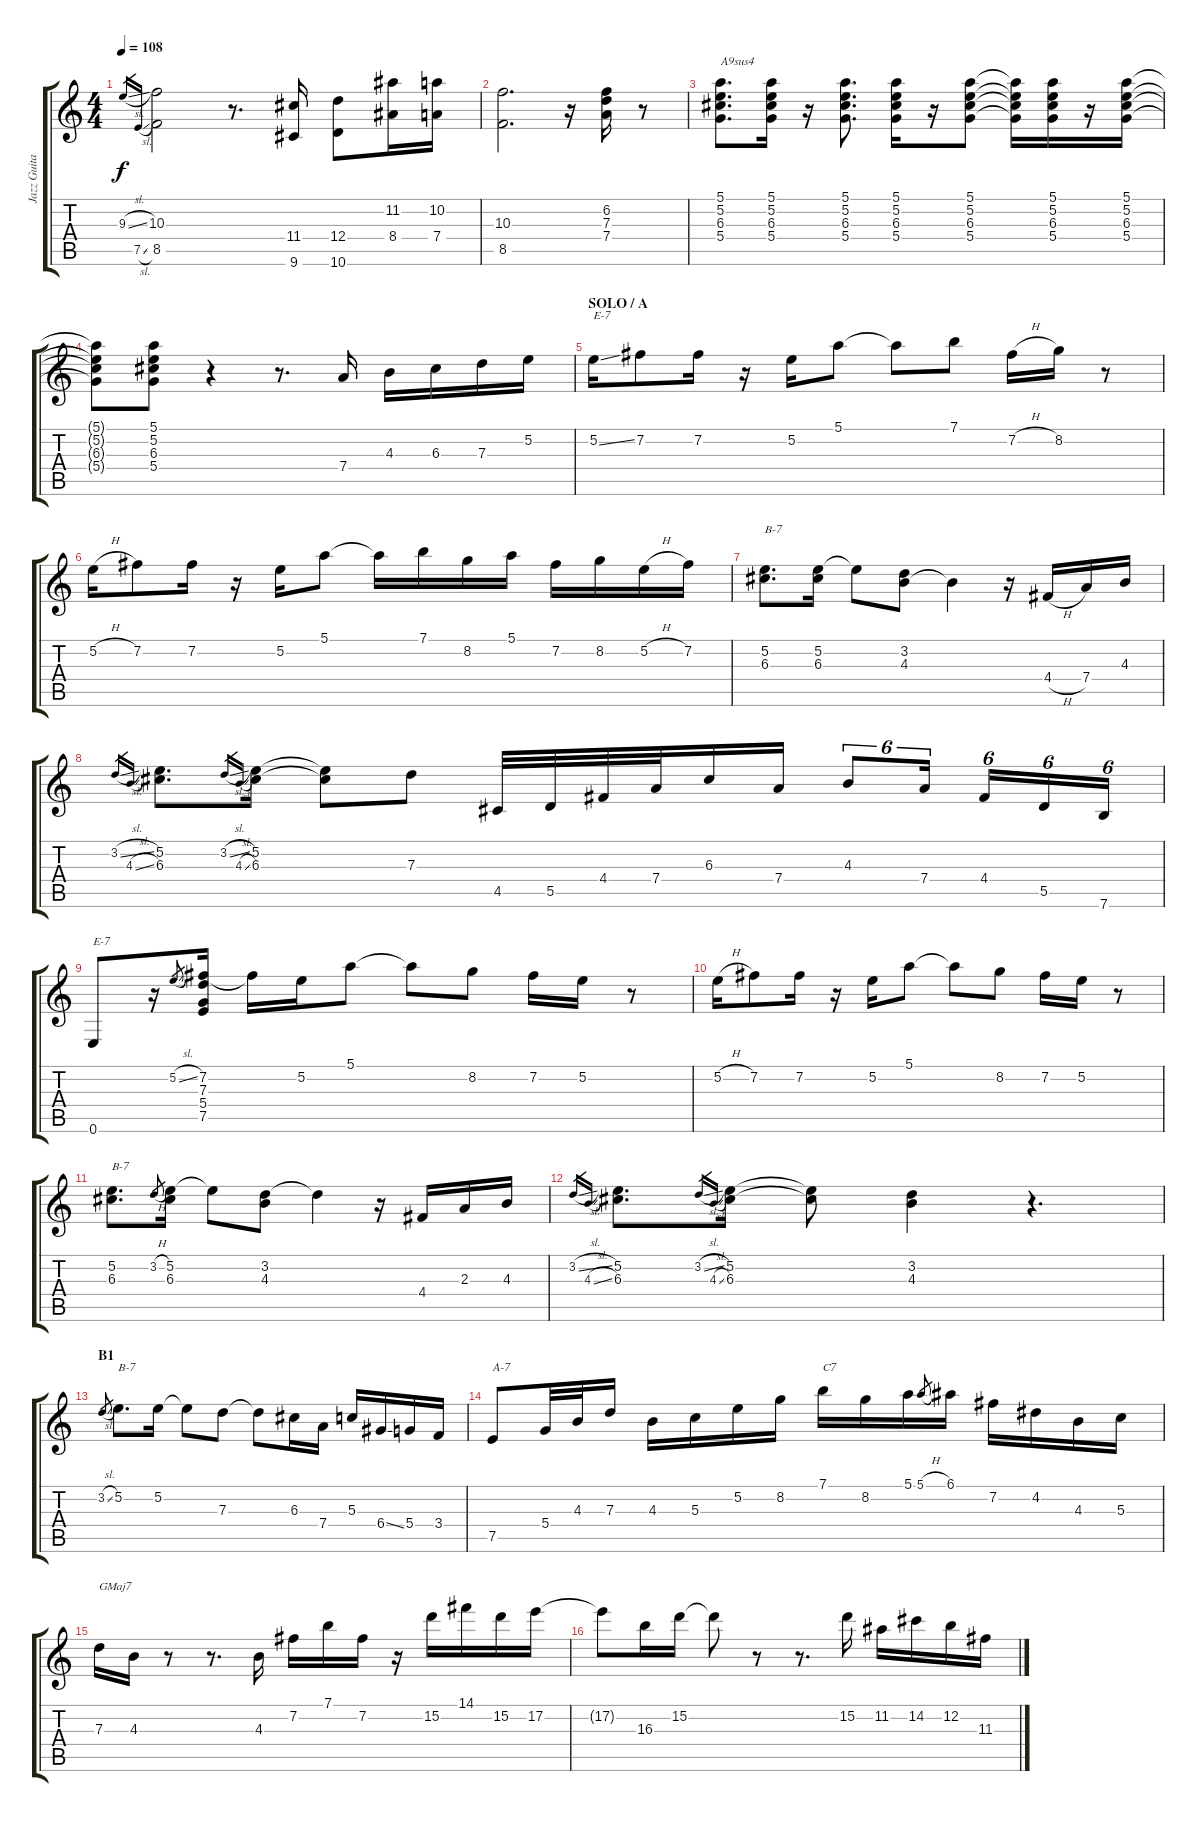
\track ("Jazz Guitar" "Jazz Guita") {instrument electricguitarjazz}
\staff {score tabs}
\tuning (E4 B3 G3 D3 A2 E2) {hide}
\ts (4 4)
\tempo 108
\clef g2
\ks c
9.3{sl}.16{gr dy f} 7.5{sl}.16{gr} (10.3 8.5).2 r.8{d} (11.4 9.6).16 (12.4 10.6).8 (11.2 8.4).16 (10.2 7.4).16 |
(10.3 8.5).2{d} r.16 (6.2 7.3 7.4).16 r.8 |
(5.1 5.2 6.3 5.4).8{d txt "A9sus4"} (5.1 5.2 6.3 5.4).16 r.16 (5.1 5.2 6.3 5.4).8{d} (5.1 5.2 6.3 5.4).16 r.16 (5.1 5.2 6.3 5.4).8 (5.1{t} 5.2{t} 6.3{t} 5.4{t}).16 (5.1 5.2 6.3 5.4).16 r.16 (5.1 5.2 6.3 5.4).16 |
(5.1{t} 5.2{t} 6.3{t} 5.4{t}).8 (5.1 5.2 6.3 5.4).8 r.4 r.8{d} 7.4.16 4.3.16 6.3.16 7.3.16 5.2.16 |
\section ("" "SOLO / A")
5.2{ss}.16{txt "E-7"} 7.2.8 7.2.16 r.16 5.2.16 5.1.8 5.1{t}.8 7.1.8 7.2{h}.16 8.2.16 r.8 |
5.2{h}.16 7.2.8 7.2.16 r.16 5.2.16 5.1.8 5.1{t}.16 7.1.16 8.2.16 5.1.16 7.2.16 8.2.16 5.2{h}.16 7.2.16 |
(5.2 6.3).8{d txt "B-7"} (5.2 6.3).16 5.2{t}.8 (3.2 4.3).8 4.3{t}.4 r.16 4.4{h}.16 7.4.16 4.3.16 |
3.2{sl}.16{gr} 4.3{sl}.16{gr} (5.2 6.3).8{d} 3.2{sl}.16{gr} 4.3{sl}.16{gr} (5.2 6.3).16 (5.2{t} 6.3{t}).8 7.3.8 4.5.32 5.5.32 4.4.32 7.4.32 6.3.16 7.4.16 4.3.8{tu (6 4)} 7.4.16{tu (6 4) beam splitsecondary} 4.4.16{tu (6 4)} 5.5.16{tu (6 4)} 7.6.16{tu (6 4)} |
0.6.8{txt "E-7"} r.16 5.2{sl}.8{gr} (7.2 7.3 5.4 7.5).16 7.2{t}.16 5.2.16 5.1.8 5.1{t}.8 8.2.8 7.2.16 5.2.16 r.8 |
5.2{h}.16 7.2.8 7.2.16 r.16 5.2.16 5.1.8 5.1{t}.8 8.2.8 7.2.16 5.2.16 r.8 |
(5.2 6.3).8{d txt "B-7"} 3.2{h}.8{gr} (5.2 6.3).16 5.2{t}.8 (3.2 4.3).8 3.2{t}.4 r.16 4.4.16 2.3.16 4.3.16 |
3.2{sl}.16{gr} 4.3{sl}.16{gr} (5.2 6.3).8{d} 3.2{sl}.16{gr} 4.3{sl}.16{gr} (5.2 6.3).16 (5.2{t} 6.3{t}).8 (3.2 4.3).4 r.4{d} |
\section ("" "B1")
3.2{sl}.8{gr} 5.2.8{d txt "B-7"} 5.2.16 5.2{t}.8 7.3.8 7.3{t}.8 6.3.16 7.4.16 5.3.16 6.4{ss}.16 5.4.16 3.4.16 |
7.5.8{txt "A-7"} 5.4.32 4.3.32 7.3.16 4.3.16 5.3.16 5.2.16 8.2.16 7.1.16{txt "C7"} 8.2.16 5.1.16 5.1{h}.8{gr} 6.1.16 7.2.16 4.2.16 4.3.16 5.3.16 |
7.3.16{txt "GMaj7"} 4.3.16 r.8 r.8{d} 4.3.16 7.2.16 7.1.16 7.2.16 r.16 15.2.16 14.1.16 15.2.16 17.2.16 |
17.2{t}.8 16.3.16 15.2.16 15.2{t}.8 r.8 r.8{d} 15.2.16 11.2.16 14.2.16 12.2.16 11.3.16
